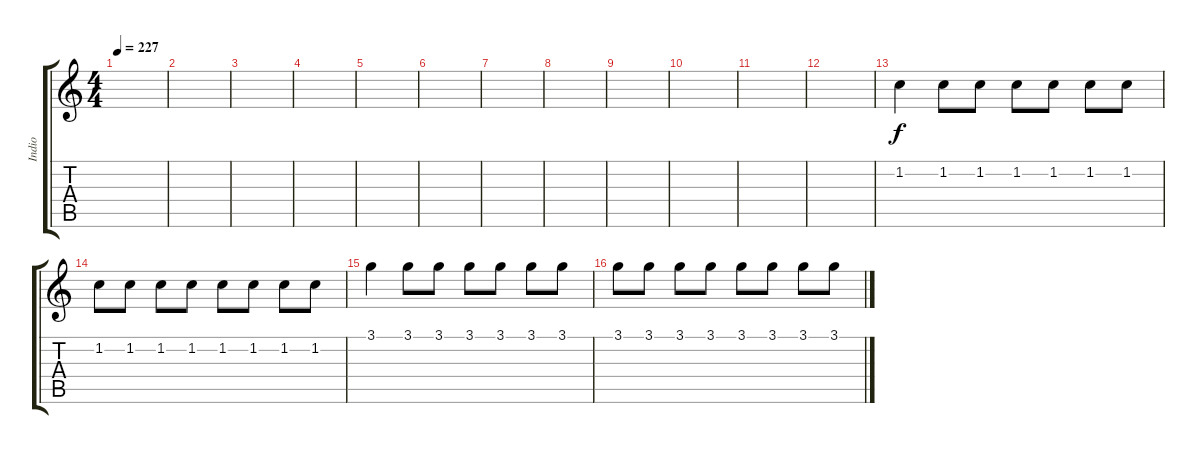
\track ("Indio" "Indio") {instrument overdrivenguitar}
\staff {score tabs}
\tuning (E4 B3 G3 D3 A2 E2) {hide}
\ts (4 4)
\tempo 227
\clef g2
\ks c
|
|
|
|
|
|
|
|
|
|
|
|
1.2.4 1.2.8 1.2.8 1.2.8 1.2.8 1.2.8 1.2.8 |
1.2.8 1.2.8 1.2.8 1.2.8 1.2.8 1.2.8 1.2.8 1.2.8 |
3.1.4 3.1.8 3.1.8 3.1.8 3.1.8 3.1.8 3.1.8 |
3.1.8 3.1.8 3.1.8 3.1.8 3.1.8 3.1.8 3.1.8 3.1.8
